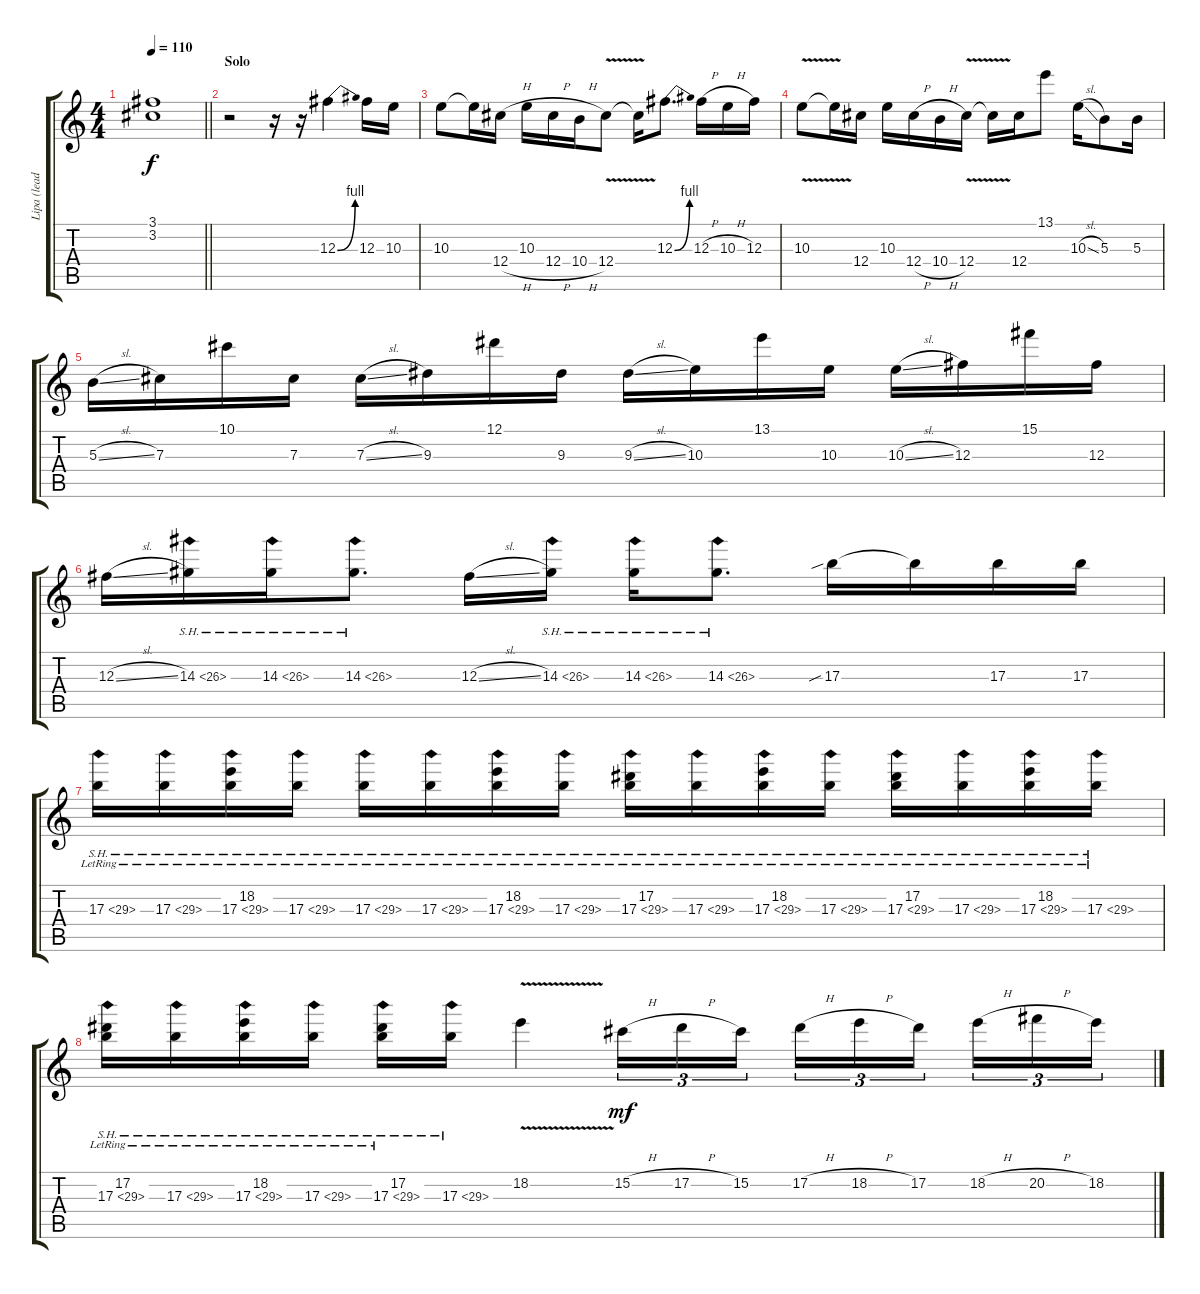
\track ("Lipa (lead)" "Lipa (lead") {instrument overdrivenguitar}
\staff {score tabs}
\tuning (Eb4 Bb3 Gb3 Db3 Ab2 Db2) {hide}
\ts (4 4)
\tempo 110
\clef g2
\barLineRight lightlight
\ks c
(3.1{t} 3.2{t}).1{dy f} |
\section ("" "Solo")
r.2 r.16 r.16{volume 16 balance 6} 12.3{be (bend 0 0 60 4)}.4 12.3.16 10.3.16 |
10.3.8 10.3{t}.16 12.4{h}.16 10.3.16 12.4{h}.16 10.4{h}.16 12.4{v}.8 12.4{t}.16 12.3{be (bend 0 0 60 4)}.8{d} 12.3{h}.16 10.3{h}.16 12.3.16 |
10.3{v}.8 10.3{t}.16 12.4.16 10.3.16 12.4{h}.16 10.4{h}.16 12.4{v}.16 12.4{t}.16 12.4.16 13.1.8 10.3{sl}.16 5.3.8 5.3.16 |
5.3{sl}.16 7.3.16 10.1.16 7.3.16 7.3{sl}.16 9.3.16 12.1.16 9.3.16 9.3{sl}.16 10.3.16 13.1.16 10.3.16 10.3{sl}.16 12.3.16 15.1.16 12.3.16 |
12.3{sl}.16 14.3{sh 12}.16 14.3{sh 12}.16 14.3{sh 12}.8{d} 12.3{sl}.16 14.3{sh 12}.16 14.3{sh 12}.16 14.3{sh 12}.8{d} 17.3{sib}.16 17.3{t}.16 17.3.16 17.3.16 |
17.3{sh 12 lr}.16 17.3{sh 12 lr}.16 (18.2{lr} 17.3{sh 12 lr}).16 17.3{sh 12 lr}.16 17.3{sh 12 lr}.16 17.3{sh 12 lr}.16 (18.2{lr} 17.3{sh 12 lr}).16 17.3{sh 12 lr}.16 (17.2{lr} 17.3{sh 12 lr}).16 17.3{sh 12 lr}.16 (18.2{lr} 17.3{sh 12 lr}).16 17.3{sh 12 lr}.16 (17.2{lr} 17.3{sh 12 lr}).16 17.3{sh 12 lr}.16 (18.2{lr} 17.3{sh 12 lr}).16 17.3{sh 12 lr}.16 |
(17.2{lr} 17.3{sh 12 lr}).16 17.3{sh 12 lr}.16 (18.2{lr} 17.3{sh 12 lr}).16 17.3{sh 12 lr}.16 (17.2{lr} 17.3{sh 12 lr}).16 17.3{sh 12}.16 18.2{v}.4 15.2{h}.16{tu (3 2) dy mf} 17.2{h}.16{tu (3 2)} 15.2.16{tu (3 2)} 17.2{h}.16{tu (3 2)} 18.2{h}.16{tu (3 2)} 17.2.16{tu (3 2) beam splitsecondary} 18.2{h}.16{tu (3 2)} 20.2{h}.16{tu (3 2)} 18.2.16{tu (3 2)}
